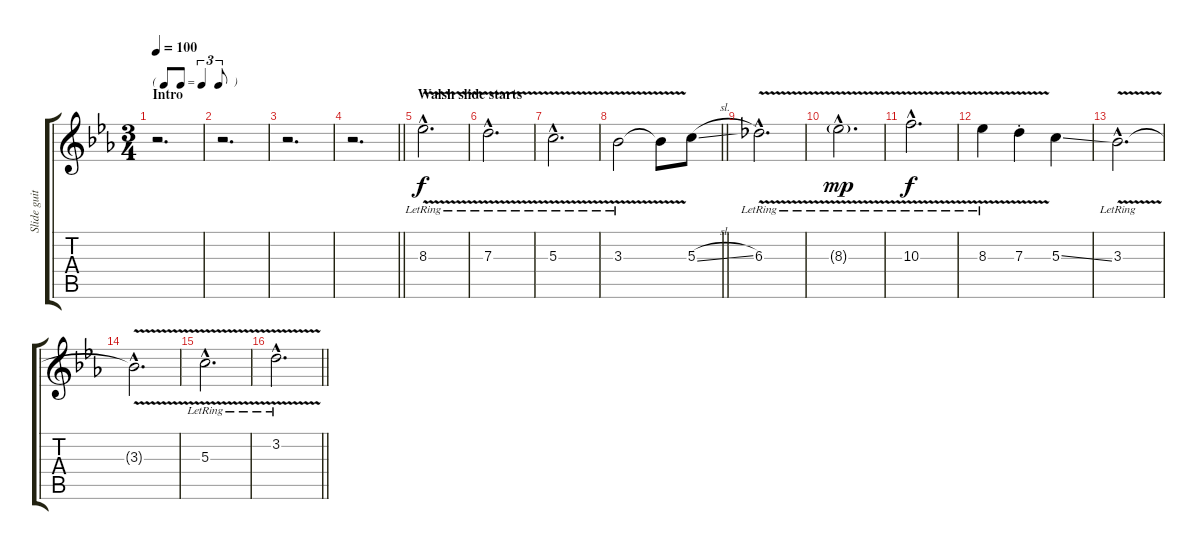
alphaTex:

\track ("Slide guitar (Walsh)" "Slide guit") {instrument electricguitarjazz}
\staff {score tabs}
\tuning (E4 B3 G3 D3 A2 E2) {hide}
\ts (3 4)
\tf triplet8th
\section ("" "Intro")
\tempo 100
\clef g2
\ks eb
r.2{d dy f instrument electricguitarjazz} |
r.2{d} |
r.2{d} |
\barLineRight lightlight
r.2{d} |
\section ("" "Walsh slide starts")
8.3{v hac lr}.2{d} |
7.3{v hac lr}.2{d} |
5.3{v hac lr}.2{d} |
\barLineRight lightlight
3.3{v lr}.2 3.3{t}.8 5.3{sl}.8 |
6.3{v hac lr}.2{d} |
8.3{v g hac lr}.2{d dy mp} |
10.3{v hac lr}.2{d dy f} |
8.3{v lr}.4 7.3{v st}.4 5.3{ss}.4 |
3.3{v hac lr}.2{d} |
3.3{hac t}.2{d} |
5.3{v hac lr}.2{d} |
\barLineRight lightlight
3.2{v hac lr}.2{d}
